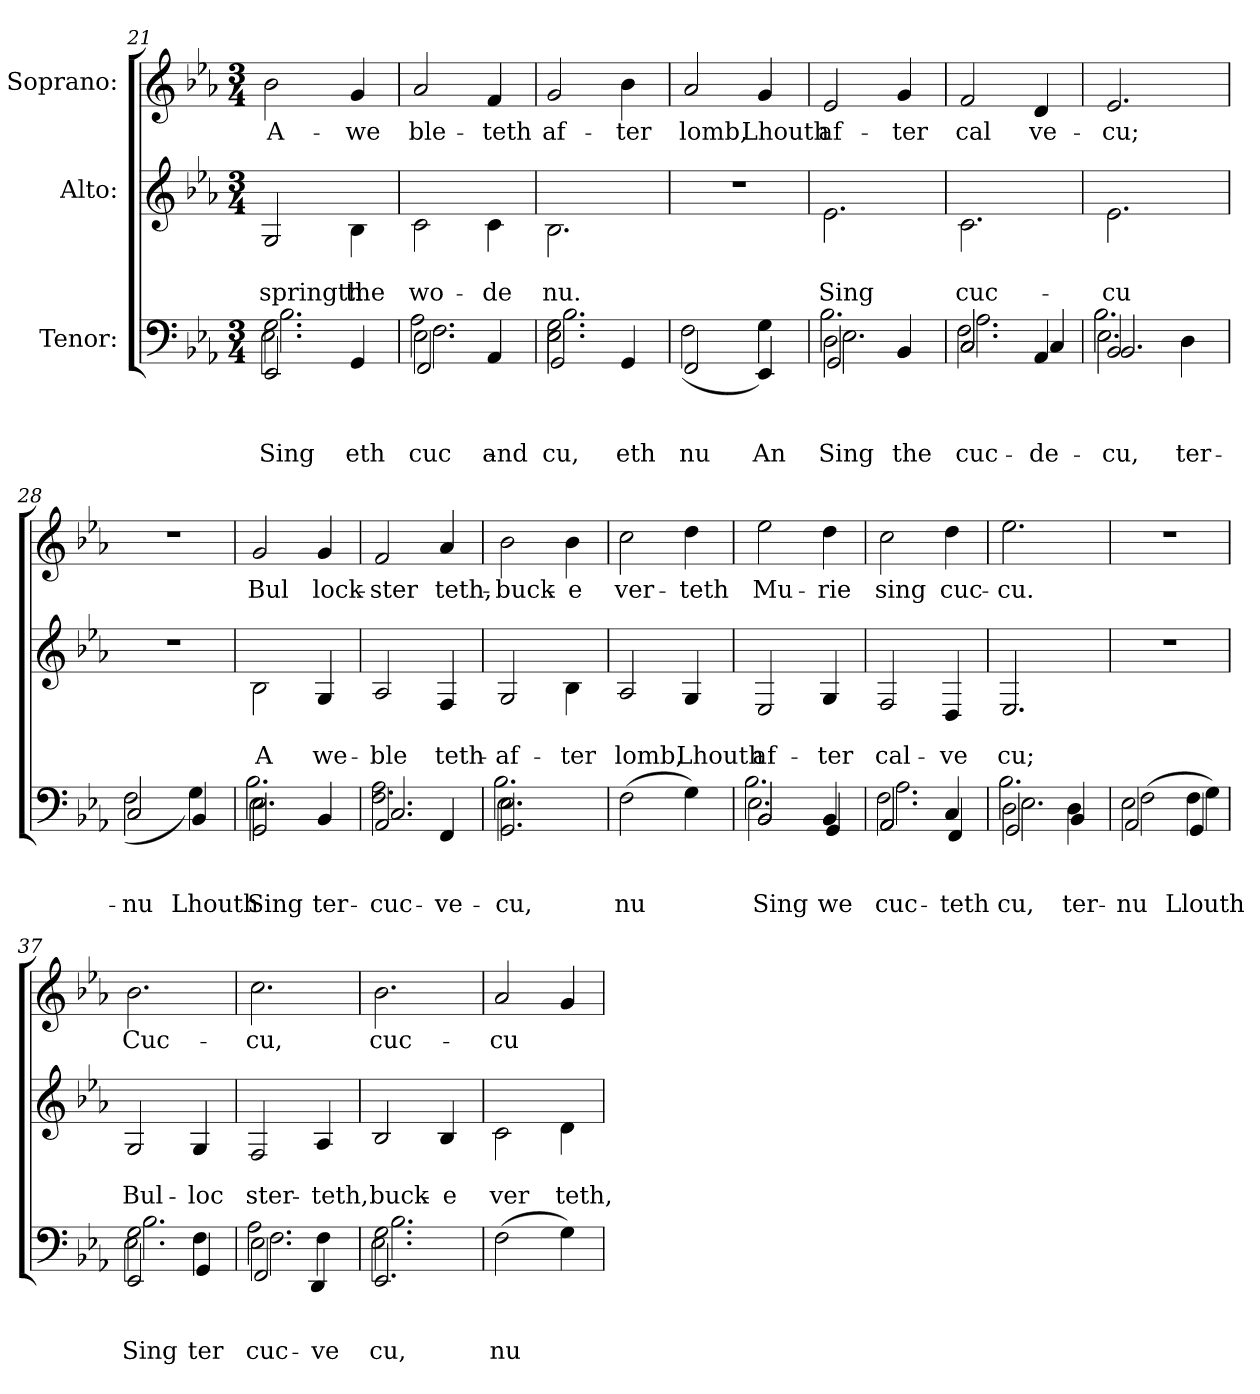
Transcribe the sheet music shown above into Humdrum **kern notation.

**kern	**text	**text	**text	**kern	**text	**text	**kern	**text
*part3	*part3	*part3	*part3	*part2	*part2	*part2	*part1	*part1
*staff3	*staff3	*staff3	*staff3	*staff2	*staff2	*staff2	*staff1	*staff1
*I"Tenor:	*	*	*	*I"Alto:	*	*	*I"Soprano:	*
!!LO:LB:g=z
*clefF4	*	*	*	*clefG2	*	*	*clefG2	*
*	*	*	*	*ITrd-7c-12	*	*	*	*
*k[b-e-a-]	*	*	*	*k[b-e-a-]	*	*	*k[b-e-a-]	*
*E-:	*	*	*	*E-:	*	*	*E-:	*
*M3/4	*	*	*	*M3/4	*	*	*M3/4	*
=21	=21	=21	=21	=21	=21	=21	=21	=21
!	!	!	!LO:LY:b	!	!	!	!	!
*^	*	*	*	*	*	*	*	*
!	!	!	!	!LO:LY:b	!	!	!	!	!
*	*^	*	*	*	*	*	*	*	*
!	!	!	!	!	!LO:LY:b	!	!	!	!	!
*	*	*^	*	*	*	*	*	*	*	*
!	!	!	!	!	!	!LO:LY:b	!	!	!LO:LY:b	!	!LO:LY:b
2.G\	2EE-/	2.B-\	2.E-\	.	.	Sing	2g/	.	springth	2b-\	A-
!	!	!	!	!	!	!LO:LY:b	!	!	!LO:LY:b	!	!LO:LY:b
.	4GG/	.	.	.	.	-eth	4b-\	.	the	4g/	-we
=22	=22	=22	=22	=22	=22	=22	=22	=22	=22	=22	=22
!	!	!	!	!	!	!LO:LY:b	!	!	!	!	!
!	!	!	!	!	!	!LO:LY:b	!	!	!	!	!
!	!	!	!	!	!	!LO:LY:b	!	!	!	!	!
!	!	!	!	!	!	!LO:LY:b	!	!	!LO:LY:b	!	!LO:LY:b
2.E-\	2FF/	2.A-\	2.F\	.	.	-cuc-	2cc\	.	wo-	2a-/	ble-
!	!	!	!	!	!	!LO:LY:b	!	!	!LO:LY:b	!	!LO:LY:b
.	4AA-/	.	.	.	.	and	4cc\	.	-de	4f/	-teth
=23	=23	=23	=23	=23	=23	=23	=23	=23	=23	=23	=23
!	!	!	!	!	!	!LO:LY:b	!	!	!	!	!
!	!	!	!	!	!	!LO:LY:b	!	!	!	!	!
!	!	!	!	!	!	!LO:LY:b	!	!	!	!	!
!	!	!	!	!	!	!LO:LY:b	!	!	!LO:LY:b	!	!LO:LY:b
2.G\	2GG/	2.B-\	2.E-\	.	.	cu,	2.b-\	.	nu.	2g/	af-
!	!	!	!	!	!	!LO:LY:b	!	!	!	!	!LO:LY:b
.	4GG/	.	.	.	.	-eth	.	.	.	4b-\	-ter
*	*v	*v	*v	*	*	*	*	*	*	*	*
=24	=24	=24	=24	=24	=24	=24	=24	=24	=24
!	!	!	!	!LO:LY:b	!	!	!	!	!
!	!	!	!	!LO:LY:b	!	!	!	!	!LO:LY:b
2FF/	(>2F\	.	.	nu	2.r	.	.	2a-/	lomb,
!	!	!	!	!LO:LY:b	!	!	!	!	!LO:LY:b
4EE-/	4G\)	.	.	An	.	.	.	4g/	Lhouth
=25	=25	=25	=25	=25	=25	=25	=25	=25	=25
!	!	!	!	!LO:LY:b	!	!	!	!	!
!	!	!	!	!LO:LY:b	!	!	!	!	!
*	*^	*	*	*	*	*	*	*	*
!	!	!	!	!	!LO:LY:b	!	!	!	!	!
*	*	*^	*	*	*	*	*	*	*	*
!	!	!	!	!	!	!LO:LY:b	!	!	!LO:LY:b	!	!LO:LY:b
2D\	2GG/	2.E-\	2.B-\	.	.	Sing	2.ee-\	.	Sing	2e-/	af-
!	!	!	!	!	!	!LO:LY:b	!	!	!	!	!
!	!	!	!	!	!	!LO:LY:b	!	!	!	!	!LO:LY:b
4BB-/	4BB-/	.	.	.	.	the	.	.	.	4g/	-ter
!!LO:PB:g=z
=26	=26	=26	=26	=26	=26	=26	=26	=26	=26	=26	=26
!	!	!	!	!	!	!LO:LY:b	!	!	!	!	!
!	!	!	!	!	!	!LO:LY:b	!	!	!	!	!
!	!	!	!	!	!	!LO:LY:b	!	!	!	!	!
!	!	!	!	!	!	!LO:LY:b	!	!	!LO:LY:b	!	!LO:LY:b
2C/	2C/	2.F\	2.A-\	.	.	-cuc-	2.cc\	.	cuc-	2f/	cal
!	!	!	!	!	!	!LO:LY:b	!	!	!	!	!
!	!	!	!	!	!	!LO:LY:b	!	!	!	!	!LO:LY:b
4AA-/	4C/	.	.	.	.	de-	.	.	.	4d/	ve-
=27	=27	=27	=27	=27	=27	=27	=27	=27	=27	=27	=27
!	!	!	!	!	!	!LO:LY:b	!	!	!	!	!
!	!	!	!	!	!	!LO:LY:b	!	!	!	!	!
!	!	!	!	!	!	!LO:LY:b	!	!	!	!	!
!	!	!	!	!	!	!LO:LY:b	!	!	!LO:LY:b	!	!LO:LY:b
2BB-/	2.BB-/	2.E-\	2.B-\	.	.	cu,	2.ee-\	.	-cu	2.e-/	-cu;
!	!	!	!	!	!	!LO:LY:b	!	!	!	!	!
4D\	.	.	.	.	.	ter-	.	.	.	.	.
*v	*v	*v	*v	*	*	*	*	*	*	*	*
=28	=28	=28	=28	=28	=28	=28	=28	=28
!	!	!	!LO:LY:b	!	!	!	!	!
*^	*	*	*	*	*	*	*	*
!	!	!	!	!LO:LY:b	!	!	!	!	!
2C/	(>2F\	.	.	nu	2.r	.	.	2.r	.
!	!	!	!	!LO:LY:b	!	!	!	!	!
4BB-/	4G\)	.	.	Lhouth	.	.	.	.	.
=29	=29	=29	=29	=29	=29	=29	=29	=29	=29
!	!	!	!	!LO:LY:b	!	!	!	!	!
!	!	!	!	!LO:LY:b	!	!	!	!	!
*	*^	*	*	*	*	*	*	*	*
!	!	!	!	!	!LO:LY:b	!	!	!	!	!
*	*	*^	*	*	*	*	*	*	*	*
!	!	!	!	!	!	!LO:LY:b	!	!	!LO:LY:b	!	!LO:LY:b
2GG/	2.E-\	2.B-\	2.E-\	.	.	Sing	2b-\	.	A	2g/	Bul
!	!	!	!	!	!	!LO:LY:b	!	!	!LO:LY:b	!	!LO:LY:b
4BB-/	.	.	.	.	.	ter-	4g/	.	we-	4g/	lock-
=30	=30	=30	=30	=30	=30	=30	=30	=30	=30	=30	=30
!	!	!	!	!	!	!LO:LY:b	!	!	!	!	!
!	!	!	!	!	!	!LO:LY:b	!	!	!	!	!
!	!	!	!	!	!	!LO:LY:b	!	!	!	!	!
!	!	!	!	!	!	!LO:LY:b	!	!	!LO:LY:b	!	!LO:LY:b
2AA-/	2.C/	2.A-\	2.F\	.	.	-cuc-	2a-/	.	-ble	2f/	-ster
!	!	!	!	!	!	!LO:LY:b	!	!	!LO:LY:b	!	!LO:LY:b
4FF/	.	.	.	.	.	ve-	4f/	.	teth-	4a-/	teth,-
!!LO:LB:g=z
=31	=31	=31	=31	=31	=31	=31	=31	=31	=31	=31	=31
!	!	!	!	!	!	!LO:LY:b	!	!	!	!	!
!	!	!	!	!	!	!LO:LY:b	!	!	!	!	!
!	!	!	!	!	!	!LO:LY:b	!	!	!	!	!
!	!	!	!	!	!	!LO:LY:b	!	!	!LO:LY:b	!	!LO:LY:b
2.GG/	2.E-\	2.B-\	2.E-\	.	.	cu,	2g/	.	-af-	2b-\	-buck-
!	!	!	!	!	!	!	!	!	!LO:LY:b	!	!LO:LY:b
.	.	.	.	.	.	.	4b-\	.	-ter	4b-\	-e
*v	*v	*v	*v	*	*	*	*	*	*	*	*
=32	=32	=32	=32	=32	=32	=32	=32	=32
!	!	!	!LO:LY:b	!	!	!LO:LY:b	!	!LO:LY:b
(>2F\	.	.	nu	2a-/	.	lomb,	2cc\	ver-
!	!	!	!	!	!	!LO:LY:b	!	!LO:LY:b
4G\)	.	.	.	4g/	.	Lhouth	4dd\	-teth
=33	=33	=33	=33	=33	=33	=33	=33	=33
!	!	!	!LO:LY:b	!	!	!	!	!
*^	*	*	*	*	*	*	*	*
!	!	!	!	!LO:LY:b	!	!	!	!	!
*	*^	*	*	*	*	*	*	*	*
!	!	!	!	!	!LO:LY:b	!	!	!	!	!
*	*	*^	*	*	*	*	*	*	*	*
!	!	!	!	!	!	!LO:LY:b	!	!	!LO:LY:b	!	!LO:LY:b
2BB-/	2BB-/	2.E-\	2.B-\	.	.	Sing	2e-/	.	af-	2ee-\	Mu-
!	!	!	!	!	!	!LO:LY:b	!	!	!	!	!
!	!	!	!	!	!	!LO:LY:b	!	!	!LO:LY:b	!	!LO:LY:b
4BB-/	4GG/	.	.	.	.	-we	4g/	.	-ter	4dd\	-rie
=34	=34	=34	=34	=34	=34	=34	=34	=34	=34	=34	=34
!	!	!	!	!	!	!LO:LY:b	!	!	!	!	!
!	!	!	!	!	!	!LO:LY:b	!	!	!	!	!
!	!	!	!	!	!	!LO:LY:b	!	!	!	!	!
!	!	!	!	!	!	!LO:LY:b	!	!	!LO:LY:b	!	!LO:LY:b
2AA-/	2AA-/	2.F\	2.A-\	.	.	-cuc-	2f/	.	cal-	2cc\	sing
!	!	!	!	!	!	!LO:LY:b	!	!	!	!	!
!	!	!	!	!	!	!LO:LY:b	!	!	!LO:LY:b	!	!LO:LY:b
4C/	4FF/	.	.	.	.	-teth	4d/	.	-ve	4dd\	cuc-
=35	=35	=35	=35	=35	=35	=35	=35	=35	=35	=35	=35
!	!	!	!	!	!	!LO:LY:b	!	!	!	!	!
!	!	!	!	!	!	!LO:LY:b	!	!	!	!	!
!	!	!	!	!	!	!LO:LY:b	!	!	!	!	!
!	!	!	!	!	!	!LO:LY:b	!	!	!LO:LY:b	!	!LO:LY:b
2D\	2GG/	2.E-\	2.B-\	.	.	cu,	2.e-/	.	cu;	2.ee-\	-cu.
!	!	!	!	!	!	!LO:LY:b	!	!	!	!	!
!	!	!	!	!	!	!LO:LY:b	!	!	!	!	!
4D\	4BB-/	.	.	.	.	ter-	.	.	.	.	.
*	*v	*v	*v	*	*	*	*	*	*	*	*
!!LO:LB:g=z
=36	=36	=36	=36	=36	=36	=36	=36	=36	=36
!	!	!	!	!LO:LY:b	!	!	!	!	!
!	!	!	!	!LO:LY:b	!	!	!	!	!
*	*^	*	*	*	*	*	*	*	*
!	!	!	!	!	!LO:LY:b	!	!	!	!	!
2E-\	2AA-/	(>2F\	.	.	nu	2.r	.	.	2.r	.
!	!	!	!	!	!LO:LY:b	!	!	!	!	!
!	!	!	!	!	!LO:LY:b	!	!	!	!	!
4F\	4GG/	4G\)	.	.	Llouth	.	.	.	.	.
=37	=37	=37	=37	=37	=37	=37	=37	=37	=37	=37
!	!	!	!	!	!LO:LY:b	!	!	!	!	!
!	!	!	!	!	!LO:LY:b	!	!	!	!	!
!	!	!	!	!	!LO:LY:b	!	!	!	!	!
*	*	*^	*	*	*	*	*	*	*	*
!	!	!	!	!	!	!LO:LY:b	!	!	!LO:LY:b	!	!LO:LY:b
2G\	2EE-/	2.B-\	2.E-\	.	.	Sing	2g/	.	Bul-	2.b-\	Cuc-
!	!	!	!	!	!	!LO:LY:b	!	!	!	!	!
!	!	!	!	!	!	!LO:LY:b	!	!	!LO:LY:b	!	!
4F\	4GG/	.	.	.	.	-ter	4g/	.	-loc	.	.
=38	=38	=38	=38	=38	=38	=38	=38	=38	=38	=38	=38
!	!	!	!	!	!	!LO:LY:b	!	!	!	!	!
!	!	!	!	!	!	!LO:LY:b	!	!	!	!	!
!	!	!	!	!	!	!LO:LY:b	!	!	!	!	!
!	!	!	!	!	!	!LO:LY:b	!	!	!LO:LY:b	!	!LO:LY:b
2E-\	2FF/	2.A-\	2.F\	.	.	-cuc-	2f/	.	ster-	2.cc\	-cu,
!	!	!	!	!	!	!LO:LY:b	!	!	!	!	!
!	!	!	!	!	!	!LO:LY:b	!	!	!LO:LY:b	!	!
4F\	4DD/	.	.	.	.	-ve	4a-/	.	-teth,	.	.
=39	=39	=39	=39	=39	=39	=39	=39	=39	=39	=39	=39
!	!	!	!	!	!	!LO:LY:b	!	!	!	!	!
!	!	!	!	!	!	!LO:LY:b	!	!	!	!	!
!	!	!	!	!	!	!LO:LY:b	!	!	!	!	!
!	!	!	!	!	!	!LO:LY:b	!	!	!LO:LY:b	!	!LO:LY:b
2.G\	2.EE-/	2.B-\	2.E-\	.	.	cu,	2b-/	.	buck-	2.b-\	cuc-
!	!	!	!	!	!	!	!	!	!LO:LY:b	!	!
.	.	.	.	.	.	.	4b-/	.	-e	.	.
*v	*v	*v	*v	*	*	*	*	*	*	*	*
=40	=40	=40	=40	=40	=40	=40	=40	=40
!	!	!	!LO:LY:b	!	!	!LO:LY:b	!	!LO:LY:b
(>2F\	.	.	nu	2cc\	.	ver	2a-/	-cu
!	!	!	!	!	!	!LO:LY:b	!	!
4G\)	.	.	.	4dd\	.	teth,-	4g/	.
=	=	=	=	=	=	=	=	=
*-	*-	*-	*-	*-	*-	*-	*-	*-
